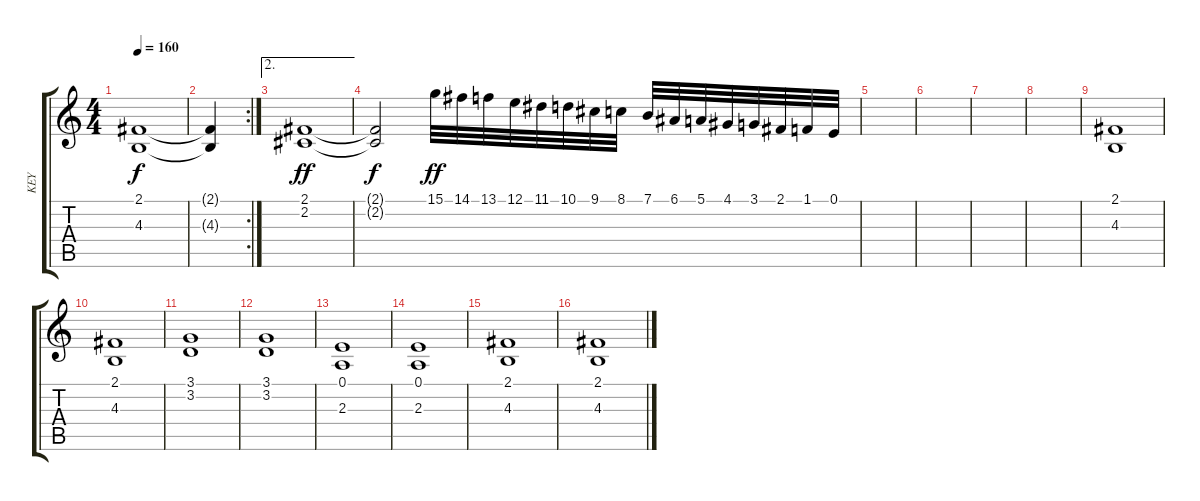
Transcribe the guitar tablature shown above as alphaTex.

\track ("KEY" "KEY") {instrument stringensemble1}
\staff {score tabs}
\tuning (E4 B3 G3 D3 A2 E2) {hide}
\ts (4 4)
\tempo 160
\clef g2
\ks c
(2.1{t} 4.3{t}).1{dy f} |
\rc 2
(2.1{t} 4.3{t}).4 |
\ae 2
(2.1 2.2).1{dy ff} |
(2.1{t} 2.2{t}).2{dy f} 15.1.32{dy ff} 14.1.32 13.1.32 12.1.32 11.1.32 10.1.32 9.1.32 8.1.32 7.1.32 6.1.32 5.1.32 4.1.32 3.1.32 2.1.32 1.1.32 0.1.32 |
|
|
|
|
(2.1 4.3).1 |
(2.1 4.3).1 |
(3.1 3.2).1 |
(3.1 3.2).1 |
(0.1 2.3).1 |
(0.1 2.3).1 |
(2.1 4.3).1 |
(2.1 4.3).1
